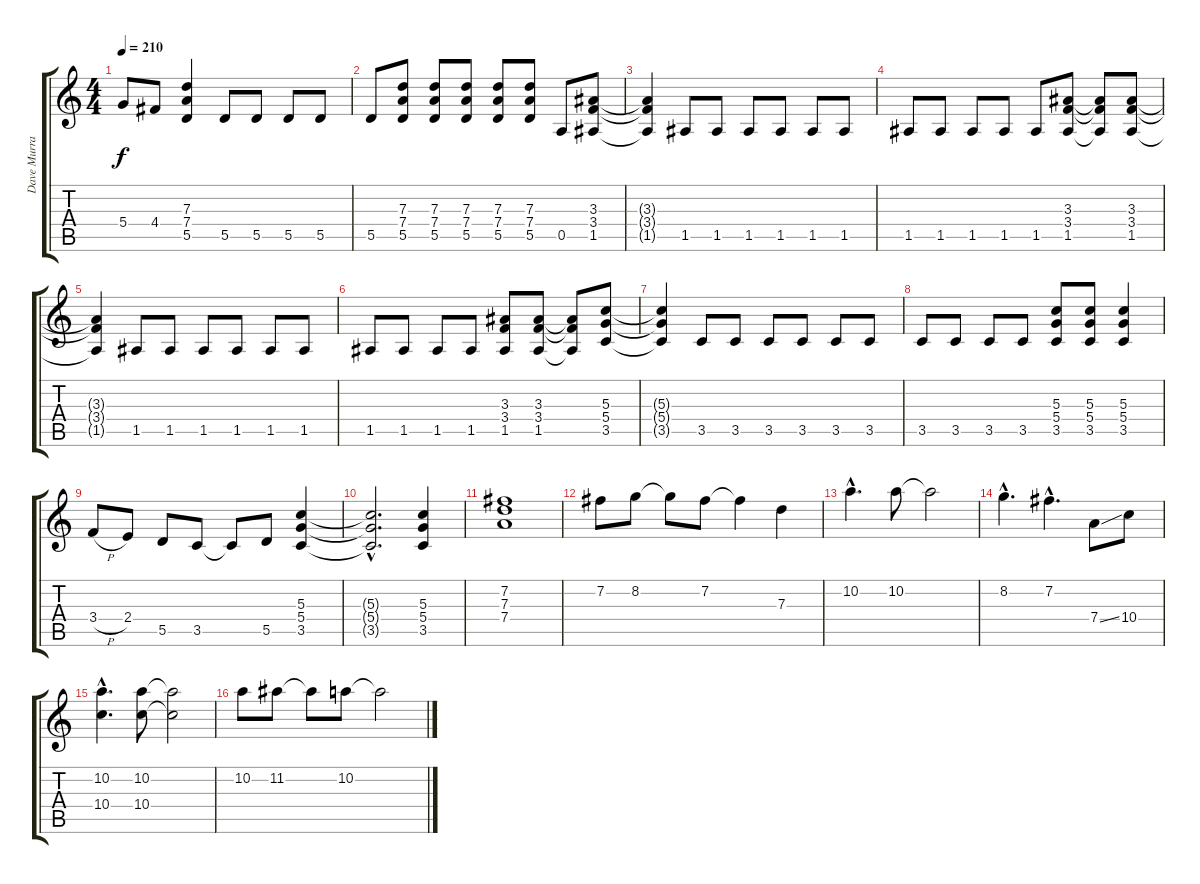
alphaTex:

\track ("Dave Murray" "Dave Murra") {instrument distortionguitar}
\staff {score tabs}
\tuning (E4 B3 G3 D3 A2 E2) {hide}
\ts (4 4)
\tempo 210
\clef g2
\ks c
5.4{t}.8{dy f} 4.4.8 (7.3 7.4 5.5).4 5.5.8 5.5.8 5.5.8 5.5.8 |
5.5.8 (7.3 7.4 5.5).8 (7.3 7.4 5.5).8 (7.3 7.4 5.5).8 (7.3 7.4 5.5).8 (7.3 7.4 5.5).8 0.5.8 (3.3 3.4 1.5).8 |
(3.3{t} 3.4{t} 1.5{t}).4 1.5.8 1.5.8 1.5.8 1.5.8 1.5.8 1.5.8 |
1.5.8 1.5.8 1.5.8 1.5.8 1.5.8 (3.3 3.4 1.5).8 (3.3{t} 3.4{t} 1.5{t}).8 (3.3 3.4 1.5).8 |
(3.3{t} 3.4{t} 1.5{t}).4 1.5.8 1.5.8 1.5.8 1.5.8 1.5.8 1.5.8 |
1.5.8 1.5.8 1.5.8 1.5.8 (3.3 3.4 1.5).8 (3.3 3.4 1.5).8 (3.3{t} 3.4{t} 1.5{t}).8 (5.3 5.4 3.5).8 |
(5.3{t} 5.4{t} 3.5{t}).4 3.5.8 3.5.8 3.5.8 3.5.8 3.5.8 3.5.8 |
3.5.8 3.5.8 3.5.8 3.5.8 (5.3 5.4 3.5).8 (5.3 5.4 3.5).8 (5.3 5.4 3.5).4 |
3.4{h}.8 2.4.8 5.5.8 3.5.8 3.5{t}.8 5.5.8 (5.3 5.4 3.5).4 |
(5.3{hac t} 5.4{hac t} 3.5{hac t}).2{d} (5.3 5.4 3.5).4 |
(7.2 7.3 7.4).1 |
7.2.8 8.2.8 8.2{t}.8 7.2.8 7.2{t}.4 7.3.4 |
10.2{hac}.4{d} 10.2.8 10.2{t}.2 |
8.2{hac}.4{d} 7.2{hac}.4{d} 7.4{ss}.8 10.4.8 |
(10.2{hac} 10.4{hac}).4{d} (10.2 10.4).8 (10.2{t} 10.4{t}).2 |
10.2.8 11.2.8 11.2{t}.8 10.2.8 10.2{t}.2
